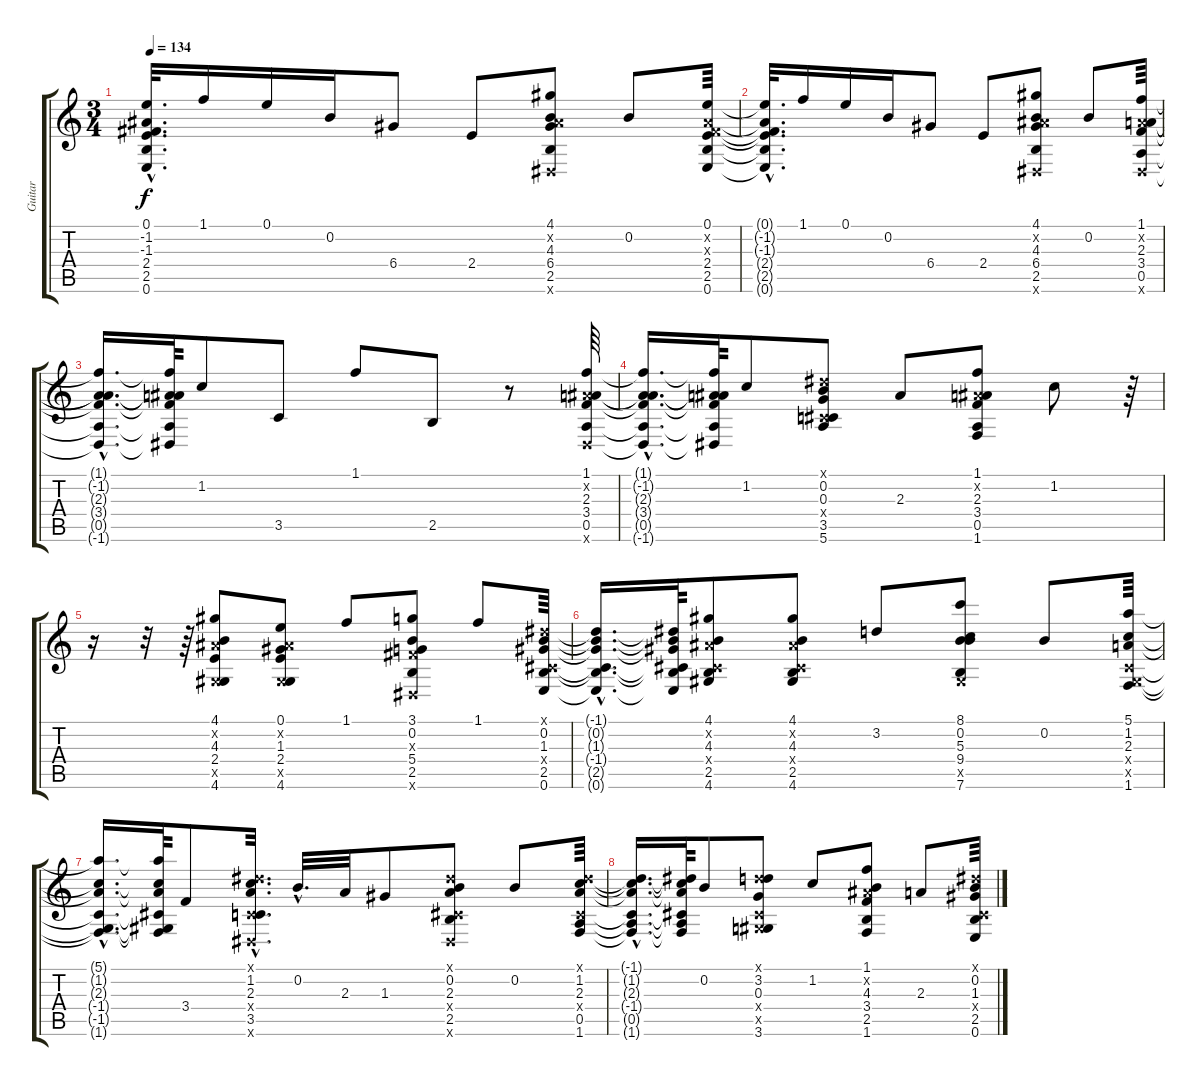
\track ("Guitar" "Guitar") {instrument acousticguitarsteel}
\staff {score tabs}
\tuning (E4 B3 G3 D3 A2 E2) {hide}
\ts (3 4)
\tempo 134
\clef g2
\ks c
(0.1{hac t} -1.2{hac t} -1.3{hac t} 2.4{hac t} 2.5{hac t} 0.6{hac t}).32{d dy f} 1.1.16 0.1.16 0.2.16 6.4.8 2.4.8 (4.1 -1.2{x} 4.3 6.4 2.5 -1.6{x}).8 0.2.8 (0.1 -1.2{x} -1.3{x} 2.4 2.5 0.6).64 |
(0.1{hac t} -1.2{hac t} -1.3{hac t} 2.4{hac t} 2.5{hac t} 0.6{hac t}).32{d} 1.1.16 0.1.16 0.2.16 6.4.8 2.4.8 (4.1 -1.2{x} 4.3 6.4 2.5 -1.6{x}).8 0.2.8 (1.1 -1.2{x} 2.3 3.4 0.5 -1.6{x}).64 |
(1.1{hac t} -1.2{hac t} 2.3{hac t} 3.4{hac t} 0.5{hac t} -1.6{hac t}).16{d} (1.1{t} -1.2{t} 2.3{t} 3.4{t} 0.5{t} -1.6{t}).64 1.2.8 3.5.8 1.1.8 2.5.8 r.8 (1.1 -1.2{x} 2.3 3.4 0.5 -1.6{x}).64 |
(1.1{hac t} -1.2{hac t} 2.3{hac t} 3.4{hac t} 0.5{hac t} -1.6{hac t}).16{d} (1.1{t} -1.2{t} 2.3{t} 3.4{t} 0.5{t} -1.6{t}).64 1.2.8 (-1.1{x} 0.2 0.3 -1.4{x} 3.5 5.6).8 2.3.8 (1.1 -1.2{x} 2.3 3.4 0.5 1.6).8 1.2.8 r.64 |
r.16 r.32 r.64 (4.1 -1.2{x} 4.3 2.4 -1.5{x} 4.6).8 (0.1 -1.2{x} 1.3 2.4 -1.5{x} 4.6).8 1.1.8 (3.1 0.2 -1.3{x} 5.4 2.5 -1.6{x}).8 1.1.8 (-1.1{x} 0.2 1.3 -1.4{x} 2.5 0.6).64 |
(-1.1{hac t} 0.2{hac t} 1.3{hac t} -1.4{hac t} 2.5{hac t} 0.6{hac t}).16{d} (-1.1{t} 0.2{t} 1.3{t} -1.4{t} 2.5{t} 0.6{t}).64 (4.1 -1.2{x} 4.3 -1.4{x} 2.5 4.6).8 (4.1 -1.2{x} 4.3 -1.4{x} 2.5 4.6).8 3.2.8 (8.1 0.2 5.3 9.4 -1.5{x} 7.6).8 0.2.8 (5.1 1.2 2.3 -1.4{x} -1.5{x} 1.6).64 |
(5.1{hac t} 1.2{hac t} 2.3{hac t} -1.4{hac t} -1.5{hac t} 1.6{hac t}).16{d} (5.1{t} 1.2{t} 2.3{t} -1.4{t} -1.5{t} 1.6{t}).64 3.4.8 (-1.1{hac x} 1.2{hac} 2.3{hac} -1.4{hac x} 3.5{hac} -1.6{hac x}).32{d} 0.2{hac}.32{d} 2.3.32 1.3.8 (-1.1{x} 0.2 2.3 -1.4{x} 2.5 -1.6{x}).8 0.2.8 (-1.1{x} 1.2 2.3 -1.4{x} 0.5 1.6).64 |
(-1.1{hac t} 1.2{hac t} 2.3{hac t} -1.4{hac t} 0.5{hac t} 1.6{hac t}).16{d} (-1.1{t} 1.2{t} 2.3{t} -1.4{t} 0.5{t} 1.6{t}).64 0.2.8 (-1.1{x} 3.2 0.3 -1.4{x} -1.5{x} 3.6).8 1.2.8 (1.1 -1.2{x} 4.3 3.4 2.5 1.6).8 2.3.8 (-1.1{x} 0.2 1.3 -1.4{x} 2.5 0.6).64
